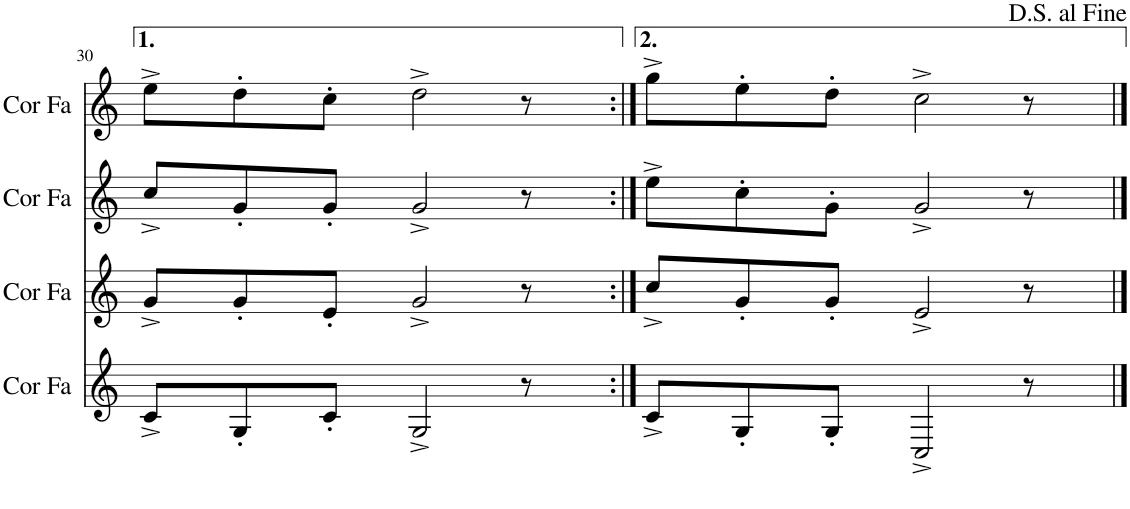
**kern	**kern	**kern	**kern
*part4	*part3	*part2	*part1
*staff4	*staff3	*staff2	*staff1
*I"Cor en Fa	*I"Cor en Fa	*I"Cor en Fa	*I"Cor en Fa
*I'Cor Fa	*I'Cor Fa	*I'Cor Fa	*I'Cor Fa
!!LO:PB:g=z
*clefG2	*clefG2	*clefG2	*clefG2
*Trd4c7	*Trd4c7	*Trd4c7	*Trd4c7
*k[]	*k[]	*k[]	*k[]
*M4/4	*M4/4	*M4/4	*M4/4
=30	=30	=30	=30
8c^/L	8g^/L	8cc^/L	8ee^\L
8G'/	8g'/	8g'/	8dd'\
8c'/J	8e'/J	8g'/J	8cc'\J
2G^/	2g^/	2g^/	2dd^\
8r	8r	8r	8r
=31:|!	=31:|!	=31:|!	=31:|!
8c^/L	8cc^/L	8ee^\L	8gg^\L
8G'/	8g'/	8cc'\	8ee'\
8G'/J	8g'/J	8g'\J	8dd'\J
2C^/	2e^/	2g^/	2cc^\
8r	8r	8r	8r
==	==	==	==
*-	*-	*-	*-
